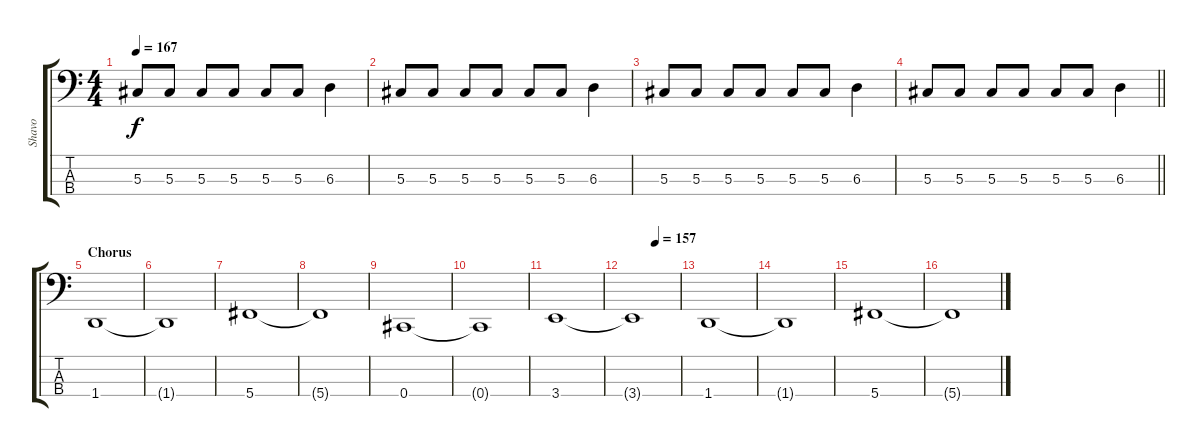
\track ("Shavo" "Shavo") {instrument electricbassfinger}
\staff {score tabs}
\tuning (Gb2 Db2 Ab1 Db1) {hide}
\ts (4 4)
\tempo 167
\clef f4
\ks c
5.3.8{dy f} 5.3.8 5.3.8 5.3.8 5.3.8 5.3.8 6.3.4 |
5.3.8 5.3.8 5.3.8 5.3.8 5.3.8 5.3.8 6.3.4 |
5.3.8 5.3.8 5.3.8 5.3.8 5.3.8 5.3.8 6.3.4 |
\barLineRight lightlight
5.3.8 5.3.8 5.3.8 5.3.8 5.3.8 5.3.8 6.3.4 |
\section ("" "Chorus")
1.4.1 |
1.4{t}.1 |
5.4.1 |
5.4{t}.1 |
0.4.1 |
0.4{t}.1 |
3.4.1 |
\tempo (157 0.5)
3.4{t}.1 |
1.4.1 |
1.4{t}.1 |
5.4.1 |
5.4{t}.1
